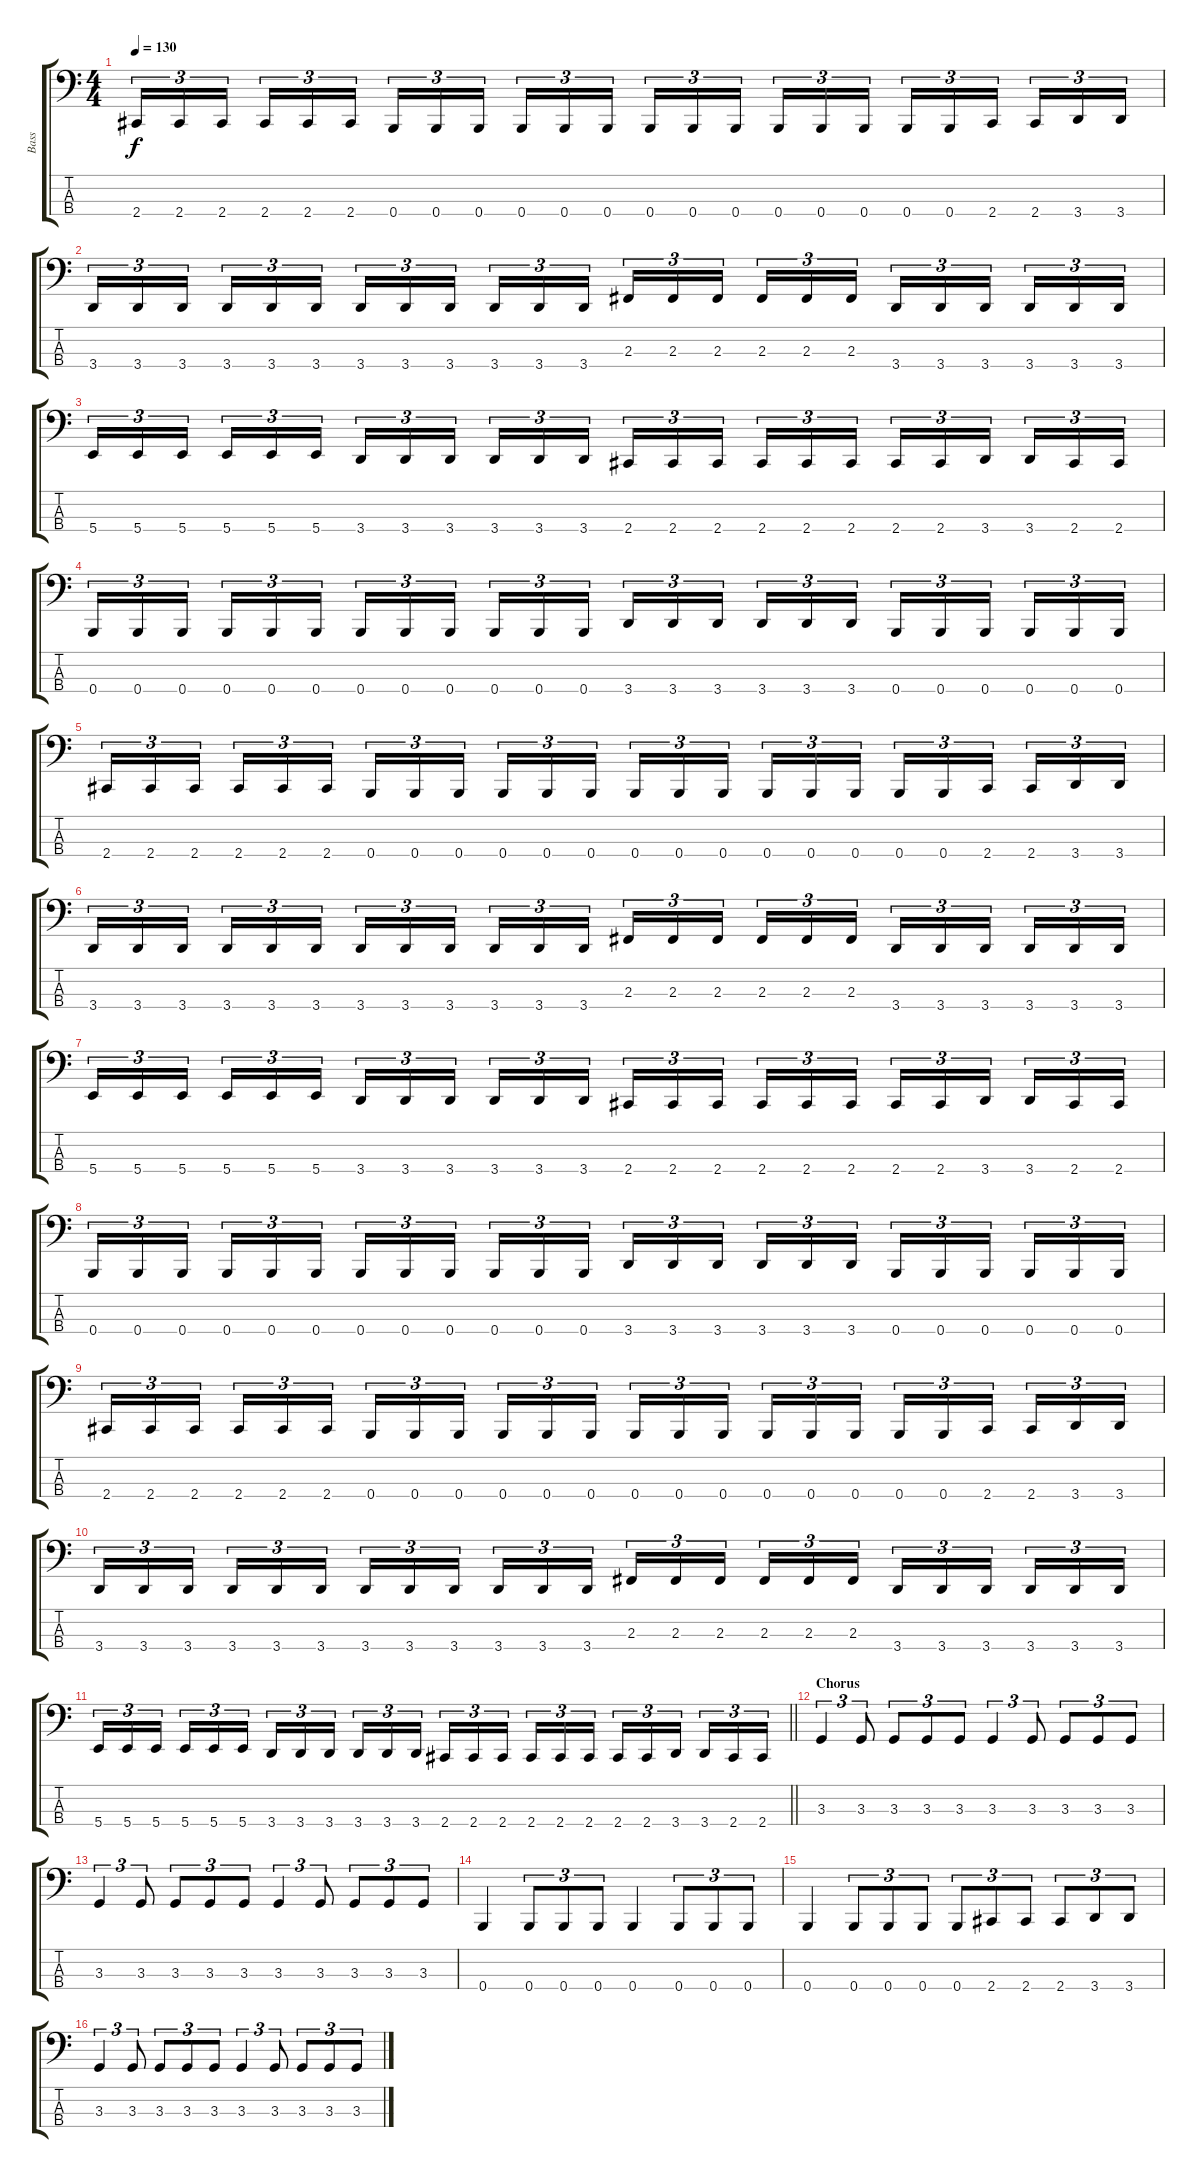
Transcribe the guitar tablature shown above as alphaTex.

\track ("Bass" "Bass") {instrument electricbasspick}
\staff {score tabs}
\tuning (D2 A1 E1 B0) {hide}
\ts (4 4)
\tempo 130
\clef f4
\ks c
2.4.16{tu (3 2) dy f} 2.4.16{tu (3 2)} 2.4.16{tu (3 2) beam splitsecondary} 2.4.16{tu (3 2)} 2.4.16{tu (3 2)} 2.4.16{tu (3 2)} 0.4.16{tu (3 2)} 0.4.16{tu (3 2)} 0.4.16{tu (3 2) beam splitsecondary} 0.4.16{tu (3 2)} 0.4.16{tu (3 2)} 0.4.16{tu (3 2)} 0.4.16{tu (3 2)} 0.4.16{tu (3 2)} 0.4.16{tu (3 2) beam splitsecondary} 0.4.16{tu (3 2)} 0.4.16{tu (3 2)} 0.4.16{tu (3 2)} 0.4.16{tu (3 2)} 0.4.16{tu (3 2)} 2.4.16{tu (3 2) beam splitsecondary} 2.4.16{tu (3 2)} 3.4.16{tu (3 2)} 3.4.16{tu (3 2)} |
3.4.16{tu (3 2)} 3.4.16{tu (3 2)} 3.4.16{tu (3 2) beam splitsecondary} 3.4.16{tu (3 2)} 3.4.16{tu (3 2)} 3.4.16{tu (3 2)} 3.4.16{tu (3 2)} 3.4.16{tu (3 2)} 3.4.16{tu (3 2) beam splitsecondary} 3.4.16{tu (3 2)} 3.4.16{tu (3 2)} 3.4.16{tu (3 2)} 2.3.16{tu (3 2)} 2.3.16{tu (3 2)} 2.3.16{tu (3 2) beam splitsecondary} 2.3.16{tu (3 2)} 2.3.16{tu (3 2)} 2.3.16{tu (3 2)} 3.4.16{tu (3 2)} 3.4.16{tu (3 2)} 3.4.16{tu (3 2) beam splitsecondary} 3.4.16{tu (3 2)} 3.4.16{tu (3 2)} 3.4.16{tu (3 2)} |
5.4.16{tu (3 2)} 5.4.16{tu (3 2)} 5.4.16{tu (3 2) beam splitsecondary} 5.4.16{tu (3 2)} 5.4.16{tu (3 2)} 5.4.16{tu (3 2)} 3.4.16{tu (3 2)} 3.4.16{tu (3 2)} 3.4.16{tu (3 2) beam splitsecondary} 3.4.16{tu (3 2)} 3.4.16{tu (3 2)} 3.4.16{tu (3 2)} 2.4.16{tu (3 2)} 2.4.16{tu (3 2)} 2.4.16{tu (3 2) beam splitsecondary} 2.4.16{tu (3 2)} 2.4.16{tu (3 2)} 2.4.16{tu (3 2)} 2.4.16{tu (3 2)} 2.4.16{tu (3 2)} 3.4.16{tu (3 2) beam splitsecondary} 3.4.16{tu (3 2)} 2.4.16{tu (3 2)} 2.4.16{tu (3 2)} |
0.4.16{tu (3 2)} 0.4.16{tu (3 2)} 0.4.16{tu (3 2) beam splitsecondary} 0.4.16{tu (3 2)} 0.4.16{tu (3 2)} 0.4.16{tu (3 2)} 0.4.16{tu (3 2)} 0.4.16{tu (3 2)} 0.4.16{tu (3 2) beam splitsecondary} 0.4.16{tu (3 2)} 0.4.16{tu (3 2)} 0.4.16{tu (3 2)} 3.4.16{tu (3 2)} 3.4.16{tu (3 2)} 3.4.16{tu (3 2) beam splitsecondary} 3.4.16{tu (3 2)} 3.4.16{tu (3 2)} 3.4.16{tu (3 2)} 0.4.16{tu (3 2)} 0.4.16{tu (3 2)} 0.4.16{tu (3 2) beam splitsecondary} 0.4.16{tu (3 2)} 0.4.16{tu (3 2)} 0.4.16{tu (3 2)} |
2.4.16{tu (3 2)} 2.4.16{tu (3 2)} 2.4.16{tu (3 2) beam splitsecondary} 2.4.16{tu (3 2)} 2.4.16{tu (3 2)} 2.4.16{tu (3 2)} 0.4.16{tu (3 2)} 0.4.16{tu (3 2)} 0.4.16{tu (3 2) beam splitsecondary} 0.4.16{tu (3 2)} 0.4.16{tu (3 2)} 0.4.16{tu (3 2)} 0.4.16{tu (3 2)} 0.4.16{tu (3 2)} 0.4.16{tu (3 2) beam splitsecondary} 0.4.16{tu (3 2)} 0.4.16{tu (3 2)} 0.4.16{tu (3 2)} 0.4.16{tu (3 2)} 0.4.16{tu (3 2)} 2.4.16{tu (3 2) beam splitsecondary} 2.4.16{tu (3 2)} 3.4.16{tu (3 2)} 3.4.16{tu (3 2)} |
3.4.16{tu (3 2)} 3.4.16{tu (3 2)} 3.4.16{tu (3 2) beam splitsecondary} 3.4.16{tu (3 2)} 3.4.16{tu (3 2)} 3.4.16{tu (3 2)} 3.4.16{tu (3 2)} 3.4.16{tu (3 2)} 3.4.16{tu (3 2) beam splitsecondary} 3.4.16{tu (3 2)} 3.4.16{tu (3 2)} 3.4.16{tu (3 2)} 2.3.16{tu (3 2)} 2.3.16{tu (3 2)} 2.3.16{tu (3 2) beam splitsecondary} 2.3.16{tu (3 2)} 2.3.16{tu (3 2)} 2.3.16{tu (3 2)} 3.4.16{tu (3 2)} 3.4.16{tu (3 2)} 3.4.16{tu (3 2) beam splitsecondary} 3.4.16{tu (3 2)} 3.4.16{tu (3 2)} 3.4.16{tu (3 2)} |
5.4.16{tu (3 2)} 5.4.16{tu (3 2)} 5.4.16{tu (3 2) beam splitsecondary} 5.4.16{tu (3 2)} 5.4.16{tu (3 2)} 5.4.16{tu (3 2)} 3.4.16{tu (3 2)} 3.4.16{tu (3 2)} 3.4.16{tu (3 2) beam splitsecondary} 3.4.16{tu (3 2)} 3.4.16{tu (3 2)} 3.4.16{tu (3 2)} 2.4.16{tu (3 2)} 2.4.16{tu (3 2)} 2.4.16{tu (3 2) beam splitsecondary} 2.4.16{tu (3 2)} 2.4.16{tu (3 2)} 2.4.16{tu (3 2)} 2.4.16{tu (3 2)} 2.4.16{tu (3 2)} 3.4.16{tu (3 2) beam splitsecondary} 3.4.16{tu (3 2)} 2.4.16{tu (3 2)} 2.4.16{tu (3 2)} |
0.4.16{tu (3 2)} 0.4.16{tu (3 2)} 0.4.16{tu (3 2) beam splitsecondary} 0.4.16{tu (3 2)} 0.4.16{tu (3 2)} 0.4.16{tu (3 2)} 0.4.16{tu (3 2)} 0.4.16{tu (3 2)} 0.4.16{tu (3 2) beam splitsecondary} 0.4.16{tu (3 2)} 0.4.16{tu (3 2)} 0.4.16{tu (3 2)} 3.4.16{tu (3 2)} 3.4.16{tu (3 2)} 3.4.16{tu (3 2) beam splitsecondary} 3.4.16{tu (3 2)} 3.4.16{tu (3 2)} 3.4.16{tu (3 2)} 0.4.16{tu (3 2)} 0.4.16{tu (3 2)} 0.4.16{tu (3 2) beam splitsecondary} 0.4.16{tu (3 2)} 0.4.16{tu (3 2)} 0.4.16{tu (3 2)} |
2.4.16{tu (3 2)} 2.4.16{tu (3 2)} 2.4.16{tu (3 2) beam splitsecondary} 2.4.16{tu (3 2)} 2.4.16{tu (3 2)} 2.4.16{tu (3 2)} 0.4.16{tu (3 2)} 0.4.16{tu (3 2)} 0.4.16{tu (3 2) beam splitsecondary} 0.4.16{tu (3 2)} 0.4.16{tu (3 2)} 0.4.16{tu (3 2)} 0.4.16{tu (3 2)} 0.4.16{tu (3 2)} 0.4.16{tu (3 2) beam splitsecondary} 0.4.16{tu (3 2)} 0.4.16{tu (3 2)} 0.4.16{tu (3 2)} 0.4.16{tu (3 2)} 0.4.16{tu (3 2)} 2.4.16{tu (3 2) beam splitsecondary} 2.4.16{tu (3 2)} 3.4.16{tu (3 2)} 3.4.16{tu (3 2)} |
3.4.16{tu (3 2)} 3.4.16{tu (3 2)} 3.4.16{tu (3 2) beam splitsecondary} 3.4.16{tu (3 2)} 3.4.16{tu (3 2)} 3.4.16{tu (3 2)} 3.4.16{tu (3 2)} 3.4.16{tu (3 2)} 3.4.16{tu (3 2) beam splitsecondary} 3.4.16{tu (3 2)} 3.4.16{tu (3 2)} 3.4.16{tu (3 2)} 2.3.16{tu (3 2)} 2.3.16{tu (3 2)} 2.3.16{tu (3 2) beam splitsecondary} 2.3.16{tu (3 2)} 2.3.16{tu (3 2)} 2.3.16{tu (3 2)} 3.4.16{tu (3 2)} 3.4.16{tu (3 2)} 3.4.16{tu (3 2) beam splitsecondary} 3.4.16{tu (3 2)} 3.4.16{tu (3 2)} 3.4.16{tu (3 2)} |
\barLineRight lightlight
5.4.16{tu (3 2)} 5.4.16{tu (3 2)} 5.4.16{tu (3 2) beam splitsecondary} 5.4.16{tu (3 2)} 5.4.16{tu (3 2)} 5.4.16{tu (3 2)} 3.4.16{tu (3 2)} 3.4.16{tu (3 2)} 3.4.16{tu (3 2) beam splitsecondary} 3.4.16{tu (3 2)} 3.4.16{tu (3 2)} 3.4.16{tu (3 2)} 2.4.16{tu (3 2)} 2.4.16{tu (3 2)} 2.4.16{tu (3 2) beam splitsecondary} 2.4.16{tu (3 2)} 2.4.16{tu (3 2)} 2.4.16{tu (3 2)} 2.4.16{tu (3 2)} 2.4.16{tu (3 2)} 3.4.16{tu (3 2) beam splitsecondary} 3.4.16{tu (3 2)} 2.4.16{tu (3 2)} 2.4.16{tu (3 2)} |
\section ("" "Chorus")
3.3.4{tu (3 2)} 3.3.8{tu (3 2)} 3.3.8{tu (3 2)} 3.3.8{tu (3 2)} 3.3.8{tu (3 2)} 3.3.4{tu (3 2)} 3.3.8{tu (3 2)} 3.3.8{tu (3 2)} 3.3.8{tu (3 2)} 3.3.8{tu (3 2)} |
3.3.4{tu (3 2)} 3.3.8{tu (3 2)} 3.3.8{tu (3 2)} 3.3.8{tu (3 2)} 3.3.8{tu (3 2)} 3.3.4{tu (3 2)} 3.3.8{tu (3 2)} 3.3.8{tu (3 2)} 3.3.8{tu (3 2)} 3.3.8{tu (3 2)} |
0.4.4 0.4.8{tu (3 2)} 0.4.8{tu (3 2)} 0.4.8{tu (3 2)} 0.4.4 0.4.8{tu (3 2)} 0.4.8{tu (3 2)} 0.4.8{tu (3 2)} |
0.4.4 0.4.8{tu (3 2)} 0.4.8{tu (3 2)} 0.4.8{tu (3 2)} 0.4.8{tu (3 2)} 2.4.8{tu (3 2)} 2.4.8{tu (3 2)} 2.4.8{tu (3 2)} 3.4.8{tu (3 2)} 3.4.8{tu (3 2)} |
3.3.4{tu (3 2)} 3.3.8{tu (3 2)} 3.3.8{tu (3 2)} 3.3.8{tu (3 2)} 3.3.8{tu (3 2)} 3.3.4{tu (3 2)} 3.3.8{tu (3 2)} 3.3.8{tu (3 2)} 3.3.8{tu (3 2)} 3.3.8{tu (3 2)}
